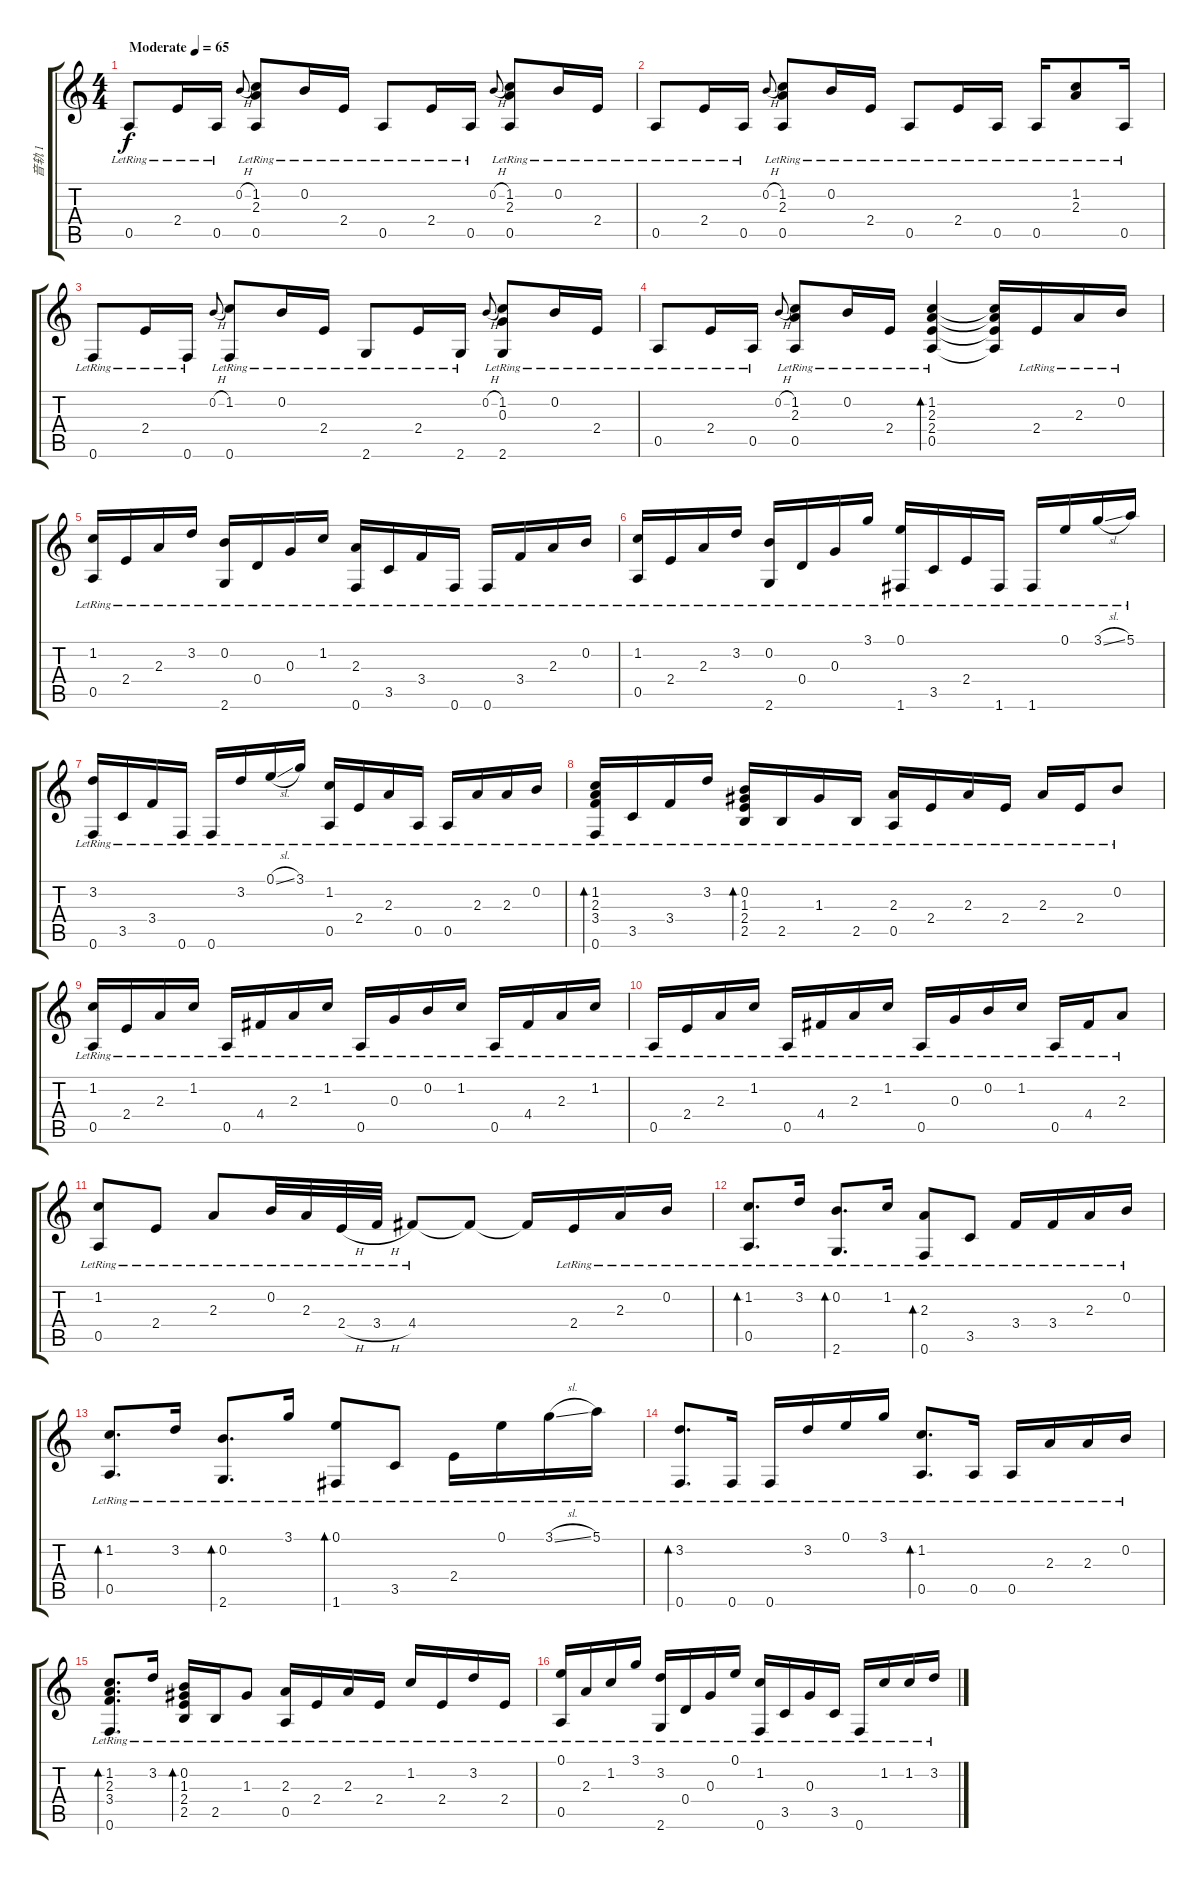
\track ("音轨 1" "音轨 1") {instrument acousticguitarnylon}
\staff {score tabs}
\tuning (E4 B3 G3 D3 A2 F2) {hide}
\ts (4 4)
\tempo (65 "Moderate")
\clef g2
\ks c
0.5{lr}.8{dy f instrument acousticguitarnylon} 2.4{lr}.16 0.5{lr}.16 0.2{h}.8{gr onbeat} (1.2{lr} 2.3{lr} 0.5{lr}).8 0.2{lr}.16 2.4{lr}.16 0.5{lr}.8 2.4{lr}.16 0.5{lr}.16 0.2{h}.8{gr onbeat} (1.2{lr} 2.3{lr} 0.5{lr}).8 0.2{lr}.16 2.4{lr}.16 |
0.5{lr}.8 2.4{lr}.16 0.5{lr}.16 0.2{h}.8{gr onbeat} (1.2{lr} 2.3{lr} 0.5{lr}).8 0.2{lr}.16 2.4{lr}.16 0.5{lr}.8 2.4{lr}.16 0.5{lr}.16 0.5{lr}.16 (1.2{lr} 2.3{lr}).8 0.5{lr}.16 |
0.6{lr}.8 2.4{lr}.16 0.6{lr}.16 0.2{h}.8{gr onbeat} (1.2{lr} 0.6{lr}).8 0.2{lr}.16 2.4{lr}.16 2.6{lr}.8 2.4{lr}.16 2.6{lr}.16 0.2{h}.8{gr onbeat} (1.2{lr} 0.3{lr} 2.6{lr}).8 0.2{lr}.16 2.4{lr}.16 |
0.5{lr}.8 2.4{lr}.16 0.5{lr}.16 0.2{h}.8{gr onbeat} (1.2{lr} 2.3{lr} 0.5{lr}).8 0.2{lr}.16 2.4{lr}.16 (1.2{lr} 2.3{lr} 2.4{lr} 0.5{lr}).4{bd 120} (1.2{t} 2.3{t} 2.4{t} 0.5{t}).16 2.4{lr}.16 2.3{lr}.16 0.2{lr}.16 |
(1.2{lr} 0.5{lr}).16 2.4{lr}.16 2.3{lr}.16 3.2{lr}.16 (0.2{lr} 2.6{lr}).16 0.4{lr}.16 0.3{lr}.16 1.2{lr}.16 (2.3{lr} 0.6{lr}).16 3.5{lr}.16 3.4{lr}.16 0.6{lr}.16 0.6{lr}.16 3.4{lr}.16 2.3{lr}.16 0.2{lr}.16 |
(1.2{lr} 0.5{lr}).16 2.4{lr}.16 2.3{lr}.16 3.2{lr}.16 (0.2{lr} 2.6{lr}).16 0.4{lr}.16 0.3{lr}.16 3.1{lr}.16 (0.1{lr} 1.6{lr}).16 3.5{lr}.16 2.4{lr}.16 1.6{lr}.16 1.6{lr}.16 0.1{lr}.16 3.1{sl lr}.16 5.1{lr}.16 |
(3.2{lr} 0.6{lr}).16 3.5{lr}.16 3.4{lr}.16 0.6{lr}.16 0.6{lr}.16 3.2{lr}.16 0.1{sl lr}.16 3.1{lr}.16 (1.2{lr} 0.5{lr}).16 2.4{lr}.16 2.3{lr}.16 0.5{lr}.16 0.5{lr}.16 2.3{lr}.16 2.3{lr}.16 0.2{lr}.16 |
(1.2{lr} 2.3{lr} 3.4{lr} 0.6{lr}).16{bd 60} 3.5{lr}.16 3.4{lr}.16 3.2{lr}.16 (0.2{lr} 1.3{lr} 2.4{lr} 2.5{lr}).16{bd 60} 2.5{lr}.16 1.3{lr}.16 2.5{lr}.16 (2.3{lr} 0.5{lr}).16 2.4{lr}.16 2.3{lr}.16 2.4{lr}.16 2.3{lr}.16 2.4{lr}.16 0.2{lr}.8 |
(1.2{lr} 0.5{lr}).16 2.4{lr}.16 2.3{lr}.16 1.2{lr}.16 0.5{lr}.16 4.4{lr}.16 2.3{lr}.16 1.2{lr}.16 0.5{lr}.16 0.3{lr}.16 0.2{lr}.16 1.2{lr}.16 0.5{lr}.16 4.4{lr}.16 2.3{lr}.16 1.2{lr}.16 |
0.5{lr}.16 2.4{lr}.16 2.3{lr}.16 1.2{lr}.16 0.5{lr}.16 4.4{lr}.16 2.3{lr}.16 1.2{lr}.16 0.5{lr}.16 0.3{lr}.16 0.2{lr}.16 1.2{lr}.16 0.5{lr}.16 4.4{lr}.16 2.3{lr}.8 |
(1.2{lr} 0.5{lr}).8 2.4{lr}.8 2.3{lr}.8 0.2{lr}.32 2.3{lr}.32 2.4{h lr}.32 3.4{h lr}.32 4.4{lr}.8 4.4{t}.8 4.4{t}.16 2.4{lr}.16 2.3{lr}.16 0.2{lr}.16 |
(1.2{lr} 0.5{lr}).8{d bd 120} 3.2{lr}.16 (0.2{lr} 2.6{lr}).8{d bd 120} 1.2{lr}.16 (2.3{lr} 0.6{lr}).8{bd 120} 3.5{lr}.8 3.4{lr}.16 3.4{lr}.16 2.3{lr}.16 0.2{lr}.16 |
(1.2{lr} 0.5{lr}).8{d bd 120} 3.2{lr}.16 (0.2{lr} 2.6{lr}).8{d bd 120} 3.1{lr}.16 (0.1{lr} 1.6{lr}).8{bd 120} 3.5{lr}.8 2.4{lr}.16 0.1{lr}.16 3.1{sl lr}.16 5.1{lr}.16 |
(3.2{lr} 0.6{lr}).8{d bd 60} 0.6{lr}.16 0.6{lr}.16 3.2{lr}.16 0.1{lr}.16 3.1{lr}.16 (1.2{lr} 0.5{lr}).8{d bd 60} 0.5{lr}.16 0.5{lr}.16 2.3{lr}.16 2.3{lr}.16 0.2{lr}.16 |
(1.2{lr} 2.3{lr} 3.4{lr} 0.6{lr}).8{d bd 60} 3.2{lr}.16 (0.2{lr} 1.3{lr} 2.4{lr} 2.5{lr}).16{bd 60} 2.5{lr}.16 1.3{lr}.8 (2.3{lr} 0.5{lr}).16 2.4{lr}.16 2.3{lr}.16 2.4{lr}.16 1.2{lr}.16 2.4{lr}.16 3.2{lr}.16 2.4{lr}.16 |
(0.1{lr} 0.5{lr}).16 2.3{lr}.16 1.2{lr}.16 3.1{lr}.16 (3.2{lr} 2.6{lr}).16 0.4{lr}.16 0.3{lr}.16 0.1{lr}.16 (1.2{lr} 0.6{lr}).16 3.5{lr}.16 0.3{lr}.16 3.5{lr}.16 0.6{lr}.16 1.2{lr}.16 1.2{lr}.16 3.2{lr}.16
